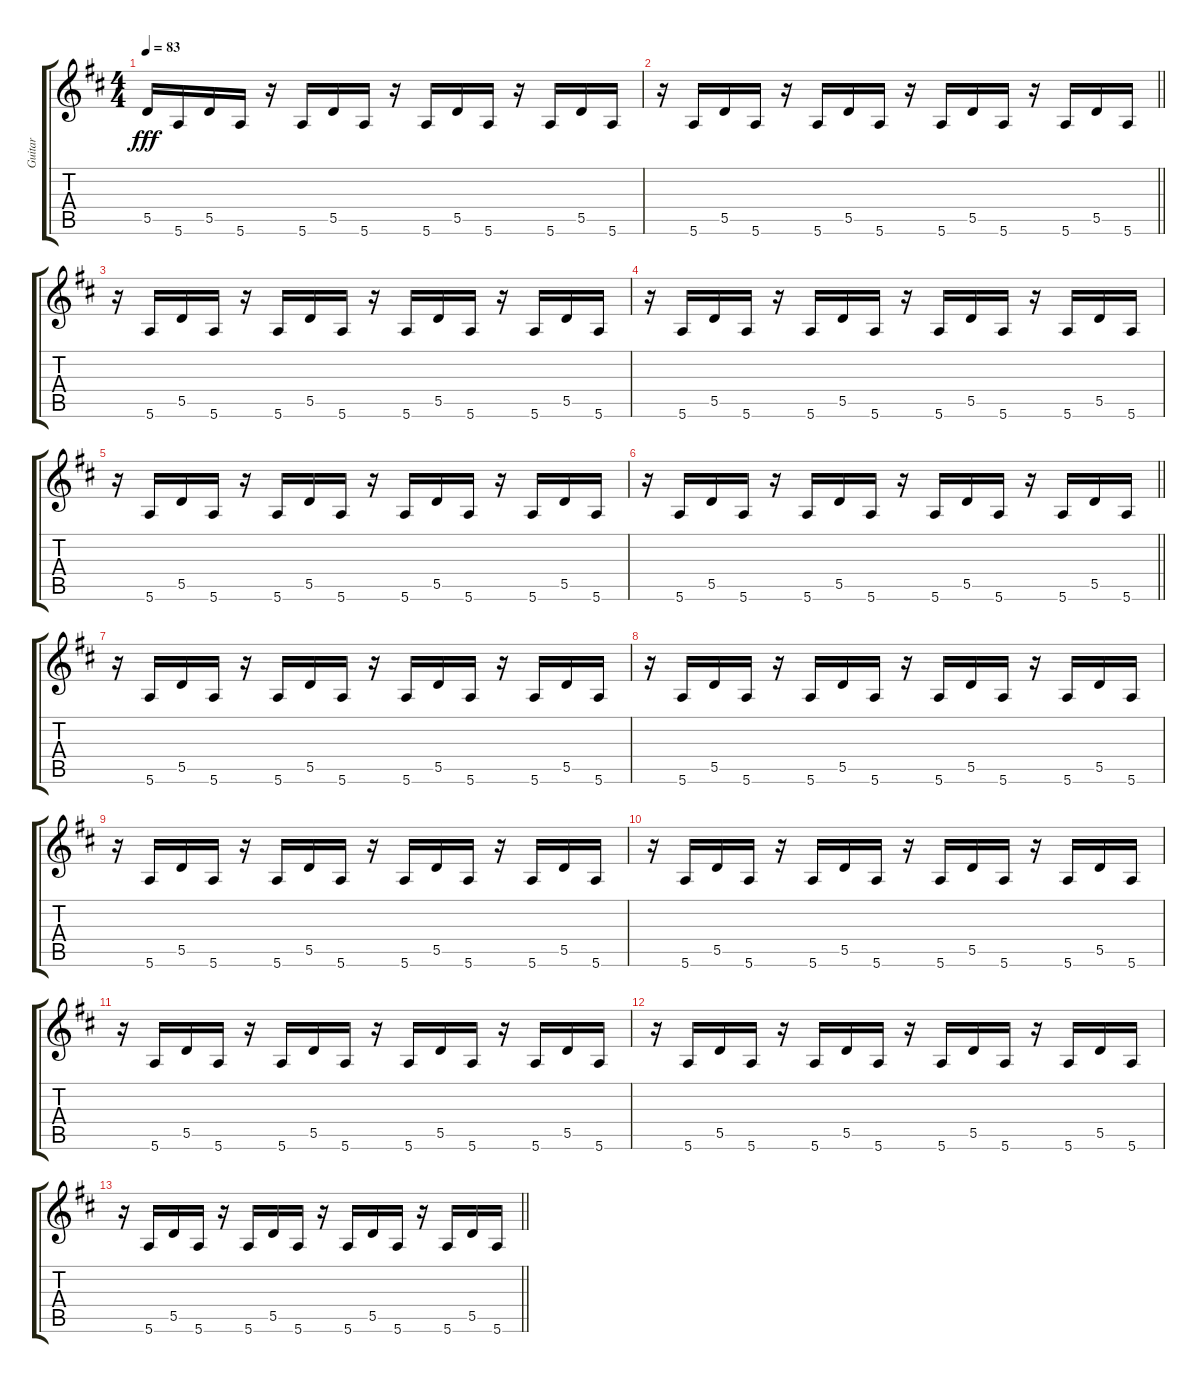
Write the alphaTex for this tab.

\track ("Guitar" "Guitar") {instrument electricguitarjazz}
\staff {score tabs}
\tuning (E4 B3 G3 D3 A2 E2) {hide}
\ts (4 4)
\tempo 83
\clef g2
\ks d
5.5.16{dy fff} 5.6.16 5.5.16 5.6.16 r.16 5.6.16 5.5.16 5.6.16 r.16 5.6.16 5.5.16 5.6.16 r.16 5.6.16 5.5.16 5.6.16 |
\barLineRight lightlight
r.16 5.6.16 5.5.16 5.6.16 r.16 5.6.16 5.5.16 5.6.16 r.16 5.6.16 5.5.16 5.6.16 r.16 5.6.16 5.5.16 5.6.16 |
r.16 5.6.16 5.5.16 5.6.16 r.16 5.6.16 5.5.16 5.6.16 r.16 5.6.16 5.5.16 5.6.16 r.16 5.6.16 5.5.16 5.6.16 |
r.16 5.6.16 5.5.16 5.6.16 r.16 5.6.16 5.5.16 5.6.16 r.16 5.6.16 5.5.16 5.6.16 r.16 5.6.16 5.5.16 5.6.16 |
r.16 5.6.16 5.5.16 5.6.16 r.16 5.6.16 5.5.16 5.6.16 r.16 5.6.16 5.5.16 5.6.16 r.16 5.6.16 5.5.16 5.6.16 |
\barLineRight lightlight
r.16 5.6.16 5.5.16 5.6.16 r.16 5.6.16 5.5.16 5.6.16 r.16 5.6.16 5.5.16 5.6.16 r.16 5.6.16 5.5.16 5.6.16 |
r.16 5.6.16 5.5.16 5.6.16 r.16 5.6.16 5.5.16 5.6.16 r.16 5.6.16 5.5.16 5.6.16 r.16 5.6.16 5.5.16 5.6.16 |
r.16 5.6.16 5.5.16 5.6.16 r.16 5.6.16 5.5.16 5.6.16 r.16 5.6.16 5.5.16 5.6.16 r.16 5.6.16 5.5.16 5.6.16 |
r.16 5.6.16 5.5.16 5.6.16 r.16 5.6.16 5.5.16 5.6.16 r.16 5.6.16 5.5.16 5.6.16 r.16 5.6.16 5.5.16 5.6.16 |
r.16{volume 0} 5.6.16 5.5.16 5.6.16 r.16 5.6.16 5.5.16 5.6.16 r.16 5.6.16 5.5.16 5.6.16 r.16 5.6.16 5.5.16 5.6.16 |
r.16 5.6.16 5.5.16 5.6.16 r.16 5.6.16 5.5.16 5.6.16 r.16 5.6.16 5.5.16 5.6.16 r.16 5.6.16 5.5.16 5.6.16 |
r.16 5.6.16 5.5.16 5.6.16 r.16 5.6.16 5.5.16 5.6.16 r.16 5.6.16 5.5.16 5.6.16 r.16 5.6.16 5.5.16 5.6.16 |
\barLineRight lightlight
r.16 5.6.16 5.5.16 5.6.16 r.16 5.6.16 5.5.16 5.6.16 r.16 5.6.16 5.5.16 5.6.16 r.16 5.6.16 5.5.16 5.6.16
